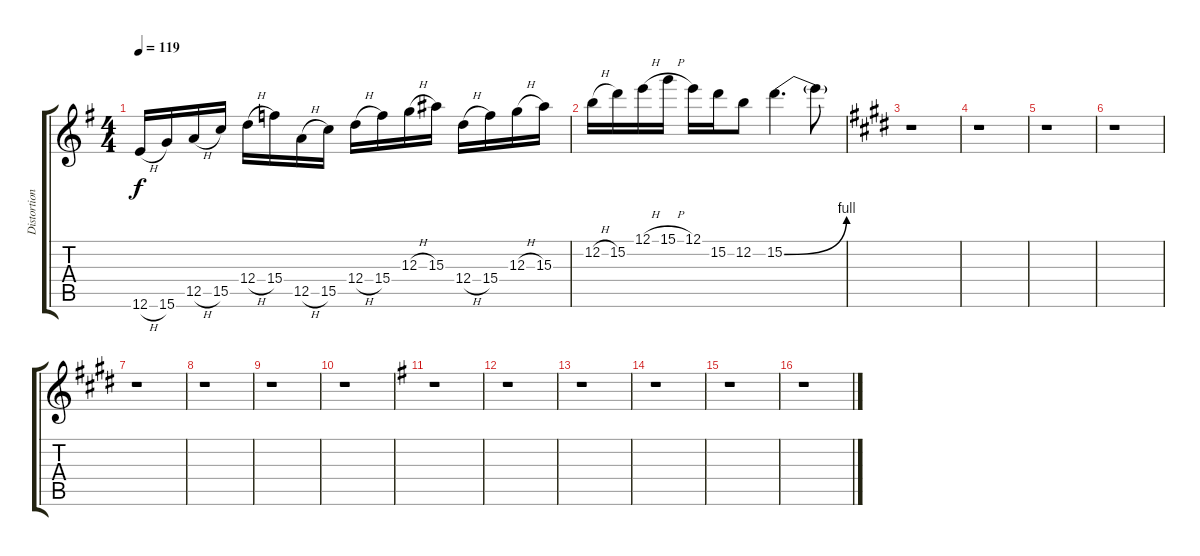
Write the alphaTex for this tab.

\track ("Distortion w/ Wah-wah 2" "Distortion") {instrument distortionguitar}
\staff {score tabs}
\tuning (E4 B3 G3 D3 A2 E2) {hide}
\ts (4 4)
\tempo 119
\clef g2
\ks g
12.6{h}.16{dy f} 15.6.16 12.5{h}.16 15.5.16 12.4{h}.16 15.4.16 12.5{h}.16 15.5.16 12.4{h}.16 15.4.16 12.3{h}.16 15.3.16 12.4{h}.16 15.4.16 12.3{h}.16 15.3.16 |
12.2{h}.16 15.2.16 12.1{h}.16 15.1{h}.16 12.1.16 15.2.16 12.2.8 15.2{be (bend 0 0 60 4)}.4{d} 15.2{t}.8 |
\ks e
r.1 |
r.1 |
r.1 |
r.1 |
r.1 |
r.1 |
r.1 |
r.1 |
\ks g
r.1 |
r.1 |
r.1 |
r.1 |
r.1 |
r.1
